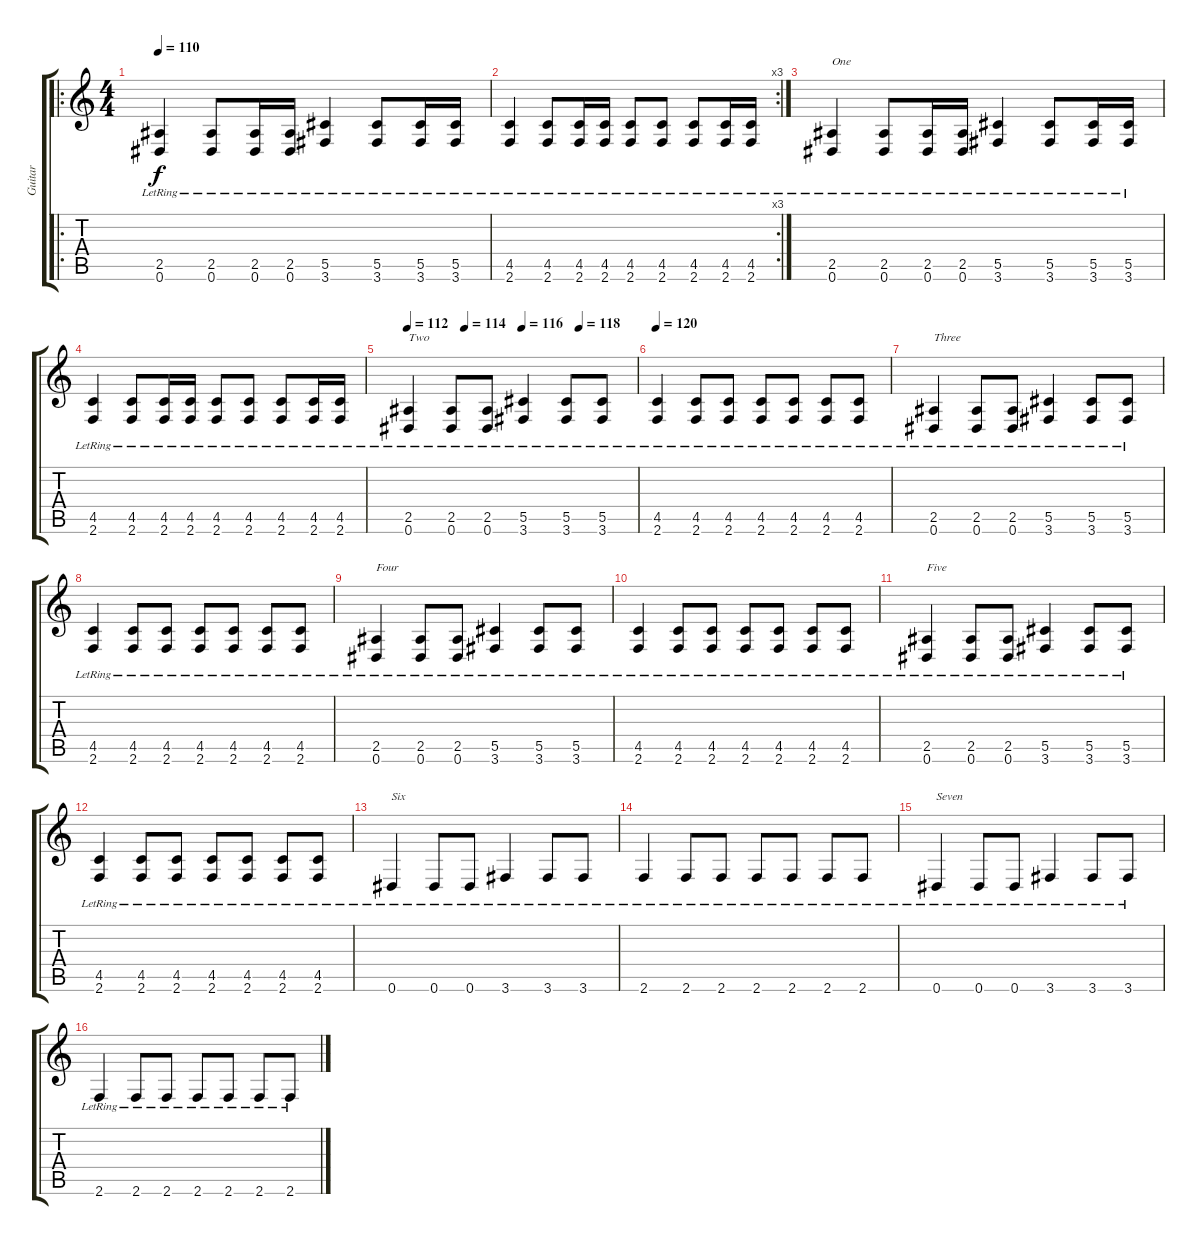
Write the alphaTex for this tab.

\track ("Guitar" "Guitar") {instrument distortionguitar}
\staff {score tabs}
\tuning (Eb4 Bb3 Gb3 Db3 Ab2 Eb2) {hide}
\ro
\ts (4 4)
\tempo 110
\clef g2
\ks c
(2.5{lr} 0.6{lr}).4{dy f} (2.5{lr} 0.6{lr}).8 (2.5{lr} 0.6{lr}).16 (2.5{lr} 0.6{lr}).16 (5.5{lr} 3.6{lr}).4 (5.5{lr} 3.6{lr}).8 (5.5{lr} 3.6{lr}).16 (5.5{lr} 3.6{lr}).16 |
\rc 3
(4.5{lr} 2.6{lr}).4 (4.5{lr} 2.6{lr}).8 (4.5{lr} 2.6{lr}).16 (4.5{lr} 2.6{lr}).16 (4.5{lr} 2.6{lr}).8 (4.5{lr} 2.6{lr}).8 (4.5{lr} 2.6{lr}).8 (4.5{lr} 2.6{lr}).16 (4.5{lr} 2.6{lr}).16 |
(2.5{lr} 0.6{lr}).4{txt "One"} (2.5{lr} 0.6{lr}).8 (2.5{lr} 0.6{lr}).16 (2.5{lr} 0.6{lr}).16 (5.5{lr} 3.6{lr}).4 (5.5{lr} 3.6{lr}).8 (5.5{lr} 3.6{lr}).16 (5.5{lr} 3.6{lr}).16 |
(4.5{lr} 2.6{lr}).4 (4.5{lr} 2.6{lr}).8 (4.5{lr} 2.6{lr}).16 (4.5{lr} 2.6{lr}).16 (4.5{lr} 2.6{lr}).8 (4.5{lr} 2.6{lr}).8 (4.5{lr} 2.6{lr}).8 (4.5{lr} 2.6{lr}).16 (4.5{lr} 2.6{lr}).16 |
\tempo 112
\tempo (114 0.25)
\tempo (116 0.5)
\tempo (118 0.75)
(2.5{lr} 0.6{lr}).4{txt "Two"} (2.5{lr} 0.6{lr}).8 (2.5{lr} 0.6{lr}).8 (5.5{lr} 3.6{lr}).4 (5.5{lr} 3.6{lr}).8 (5.5{lr} 3.6{lr}).8 |
\tempo 120
(4.5{lr} 2.6{lr}).4 (4.5{lr} 2.6{lr}).8 (4.5{lr} 2.6{lr}).8 (4.5{lr} 2.6{lr}).8 (4.5{lr} 2.6{lr}).8 (4.5{lr} 2.6{lr}).8 (4.5{lr} 2.6{lr}).8 |
(2.5{lr} 0.6{lr}).4{txt "Three"} (2.5{lr} 0.6{lr}).8 (2.5{lr} 0.6{lr}).8 (5.5{lr} 3.6{lr}).4 (5.5{lr} 3.6{lr}).8 (5.5{lr} 3.6{lr}).8 |
(4.5{lr} 2.6{lr}).4 (4.5{lr} 2.6{lr}).8 (4.5{lr} 2.6{lr}).8 (4.5{lr} 2.6{lr}).8 (4.5{lr} 2.6{lr}).8 (4.5{lr} 2.6{lr}).8 (4.5{lr} 2.6{lr}).8 |
(2.5{lr} 0.6{lr}).4{txt "Four"} (2.5{lr} 0.6{lr}).8 (2.5{lr} 0.6{lr}).8 (5.5{lr} 3.6{lr}).4 (5.5{lr} 3.6{lr}).8 (5.5{lr} 3.6{lr}).8 |
(4.5{lr} 2.6{lr}).4 (4.5{lr} 2.6{lr}).8 (4.5{lr} 2.6{lr}).8 (4.5{lr} 2.6{lr}).8 (4.5{lr} 2.6{lr}).8 (4.5{lr} 2.6{lr}).8 (4.5{lr} 2.6{lr}).8 |
(2.5{lr} 0.6{lr}).4{txt "Five"} (2.5{lr} 0.6{lr}).8 (2.5{lr} 0.6{lr}).8 (5.5{lr} 3.6{lr}).4 (5.5{lr} 3.6{lr}).8 (5.5{lr} 3.6{lr}).8 |
(4.5{lr} 2.6{lr}).4 (4.5{lr} 2.6{lr}).8 (4.5{lr} 2.6{lr}).8 (4.5{lr} 2.6{lr}).8 (4.5{lr} 2.6{lr}).8 (4.5{lr} 2.6{lr}).8 (4.5{lr} 2.6{lr}).8 |
0.6{lr}.4{txt "Six"} 0.6{lr}.8 0.6{lr}.8 3.6{lr}.4 3.6{lr}.8 3.6{lr}.8 |
2.6{lr}.4 2.6{lr}.8 2.6{lr}.8 2.6{lr}.8 2.6{lr}.8 2.6{lr}.8 2.6{lr}.8 |
0.6{lr}.4{txt "Seven"} 0.6{lr}.8 0.6{lr}.8 3.6{lr}.4 3.6{lr}.8 3.6{lr}.8 |
2.6{lr}.4 2.6{lr}.8 2.6{lr}.8 2.6{lr}.8 2.6{lr}.8 2.6{lr}.8 2.6{lr}.8
